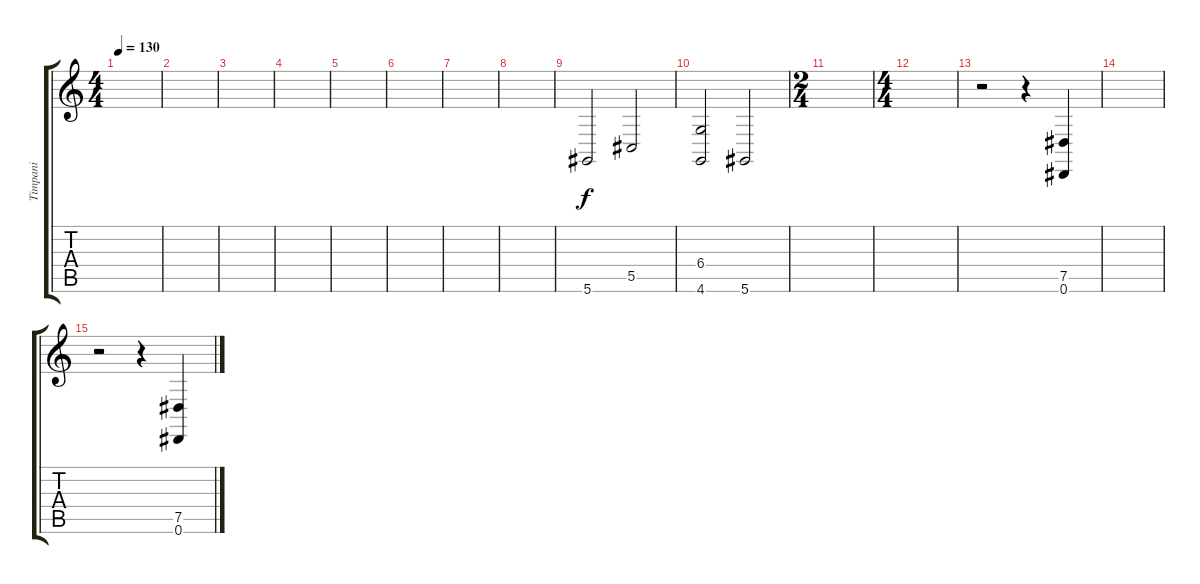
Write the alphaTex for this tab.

\track ("Timpani" "Timpani") {instrument timpani}
\staff {score tabs}
\tuning (Eb4 Bb3 Gb3 Db3 Ab2 Eb2) {hide}
\ts (4 4)
\tempo 130
\clef g2
\ks c
|
|
|
|
|
|
|
|
5.6.2 5.5.2 |
(6.4 4.6).2 5.6.2 |
\ts (2 4)
|
\ts (4 4)
|
r.2 r.4 (7.5 0.6).4 |
|
r.2 r.4 (7.5 0.6).4
